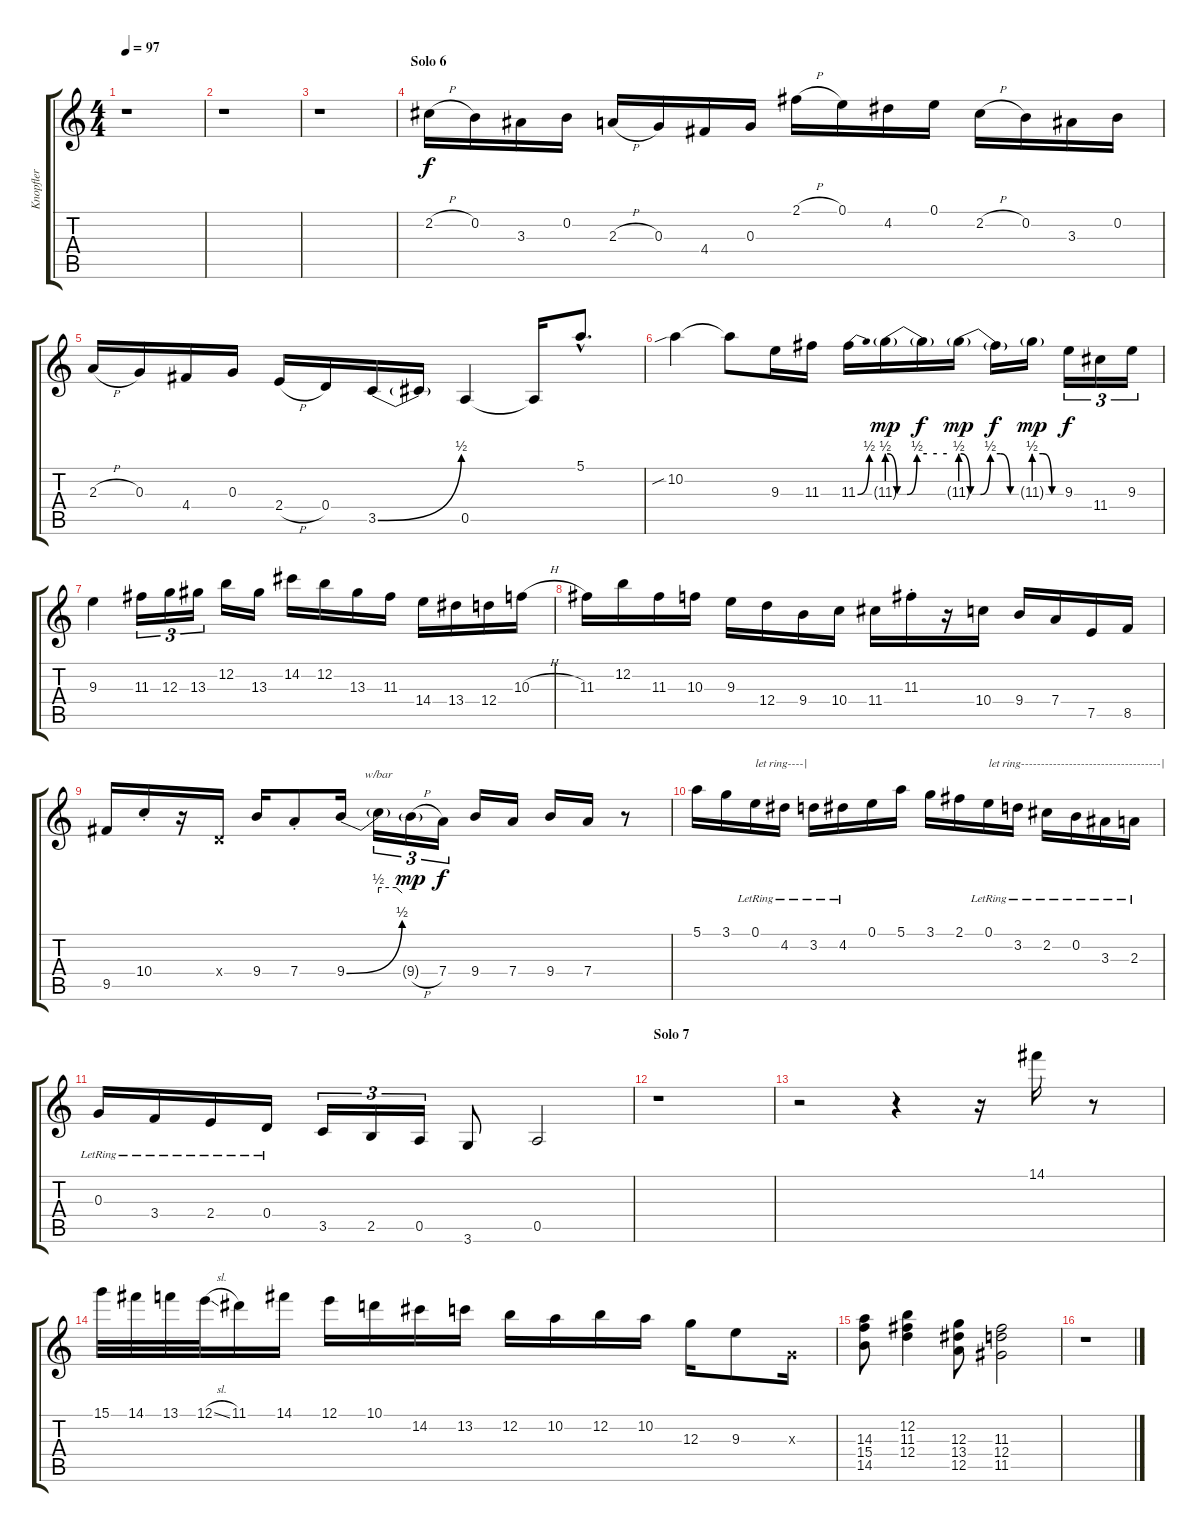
\track ("Knopfler" "Knopfler") {instrument electricguitarjazz}
\staff {score tabs}
\tuning (E4 B3 G3 D3 A2 E2) {hide}
\ts (4 4)
\tempo 97
\clef g2
\ks c
r.1{dy f} |
r.1 |
r.1 |
\section ("" "Solo 6")
2.2{h}.16 0.2.16 3.3.16 0.2.16 2.3{h}.16 0.3.16 4.4.16 0.3.16 2.1{h}.16 0.1.16 4.2.16 0.1.16 2.2{h}.16 0.2.16 3.3.16 0.2.16 |
2.3{h}.16 0.3.16 4.4.16 0.3.16 2.4{h}.16 0.4.16 3.5{be (bend 0 0 60 2)}.16 3.5{t}.16 0.5.4 0.5{t}.16 5.1{hac}.8{d} |
10.2{sib}.4 10.2{t}.8 9.3.16 11.3.16 11.3{be (bend 0 0 60 2)}.16 11.3{be (custom 0 2 10 0 20 0 30 2 40 2 50 2 60 2) g}.16{dy mp} 11.3{t}.16{dy f} 11.3{be (custom 0 2 10 0 20 0 30 2 40 2 50 0 60 0) g}.16{dy mp} 11.3{t}.16{dy f} 11.3{be (custom 0 2 20 2 40 0 60 0) g}.16{dy mp} 9.3.16{tu (3 2) dy f} 11.4.16{tu (3 2)} 9.3.16{tu (3 2)} |
9.3.4 11.3.16{tu (3 2)} 12.3.16{tu (3 2)} 13.3.16{tu (3 2)} 12.2.16 13.3.16 14.2.16 12.2.16 13.3.16 11.3.16 14.4.16 13.4.16 12.4.16 10.3{h}.16 |
11.3.16 12.2.16 11.3.16 10.3.16 9.3.16 12.4.16 9.4.16 10.4.16 11.4.16 11.3{st}.16 r.16 10.4.16 9.4.16 7.4.16 7.5.16 8.5.16 |
9.5.16 10.4{st}.16 r.16 0.4{x}.16 9.4.16 7.4{st}.8 9.4{be (bend 0 0 60 2)}.16 9.4{t}.16{tu (3 2) tbe (custom default 0 2 45 2 60 0)} 9.4{h g}.16{tu (3 2) dy mp} 7.4.16{tu (3 2) dy f} 9.4.16 7.4.16 9.4.16 7.4.16 r.8 |
5.1.16 3.1.16 0.1{lr}.16{txt "let ring----|"} 4.2{lr}.16 3.2{lr}.16 4.2{lr}.16 0.1.16 5.1.16 3.1.16 2.1.16 0.1{lr}.16{txt "let ring-----------------------------------|"} 3.2{lr}.16 2.2{lr}.16 0.2{lr}.16 3.3{lr}.16 2.3{lr}.16 |
0.3{lr}.16 3.4{lr}.16 2.4{lr}.16 0.4{lr}.16 3.5.16{tu (3 2)} 2.5.16{tu (3 2)} 0.5.16{tu (3 2)} 3.6.8 0.5.2 |
\section ("" "Solo 7")
r.1 |
r.2 r.4 r.16 14.1.16 r.8 |
15.1.32 14.1.32 13.1.32 12.1{sl}.32 11.1.16 14.1.16 12.1.16 10.1.16 14.2.16 13.2.16 12.2.16 10.2.16 12.2.16 10.2.16 12.3.16 9.3.8 0.3{x}.16 |
(14.3 15.4 14.5).8 (12.2 11.3 12.4).4 (12.3 13.4 12.5).8 (11.3 12.4 11.5).2 |
r.1
